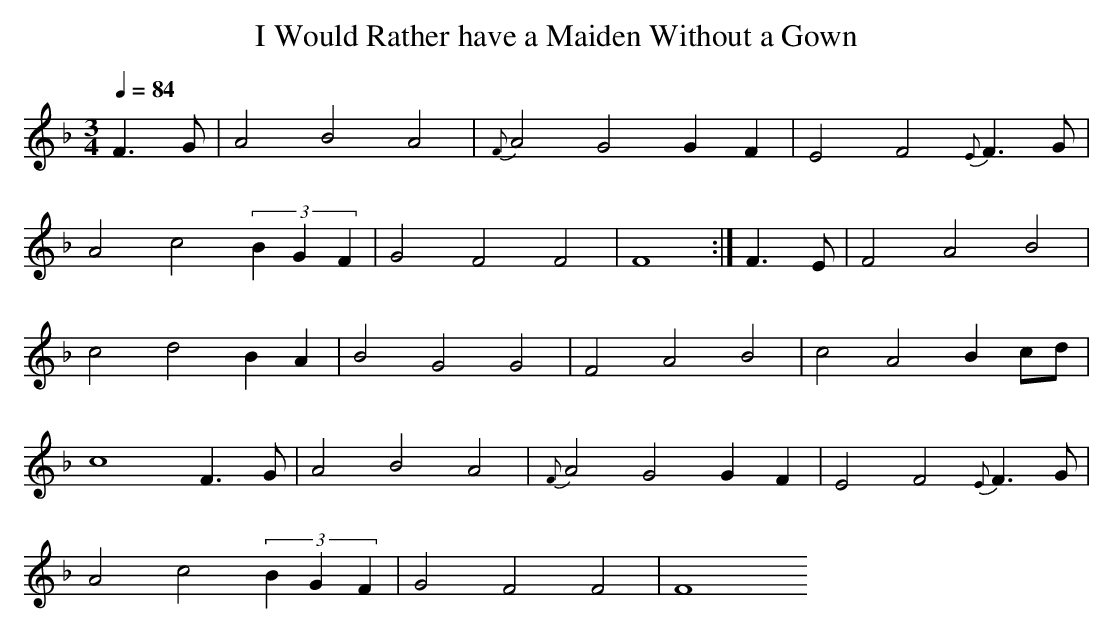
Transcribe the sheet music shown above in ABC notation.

X:1
T: I Would Rather have a Maiden Without a Gown
M: 3/4
L: 1/4
Q: 1/4=84
K: F % 1 flats
V:1
F>G|A2B2A2|{F}A2G2 GF|E2F2 {E}F>G|
A2c2 (3BGF|G2F2F2|F4:|F>E|F2A2B2|
c2d2 BA|B2G2G2|F2A2B2|c2A2 Bc/2d/2|
c4 F>G|A2B2A2|{F}A2G2 GF|E2F2 {E}F>G|
A2c2 (3BGF|G2F2F2|F4
